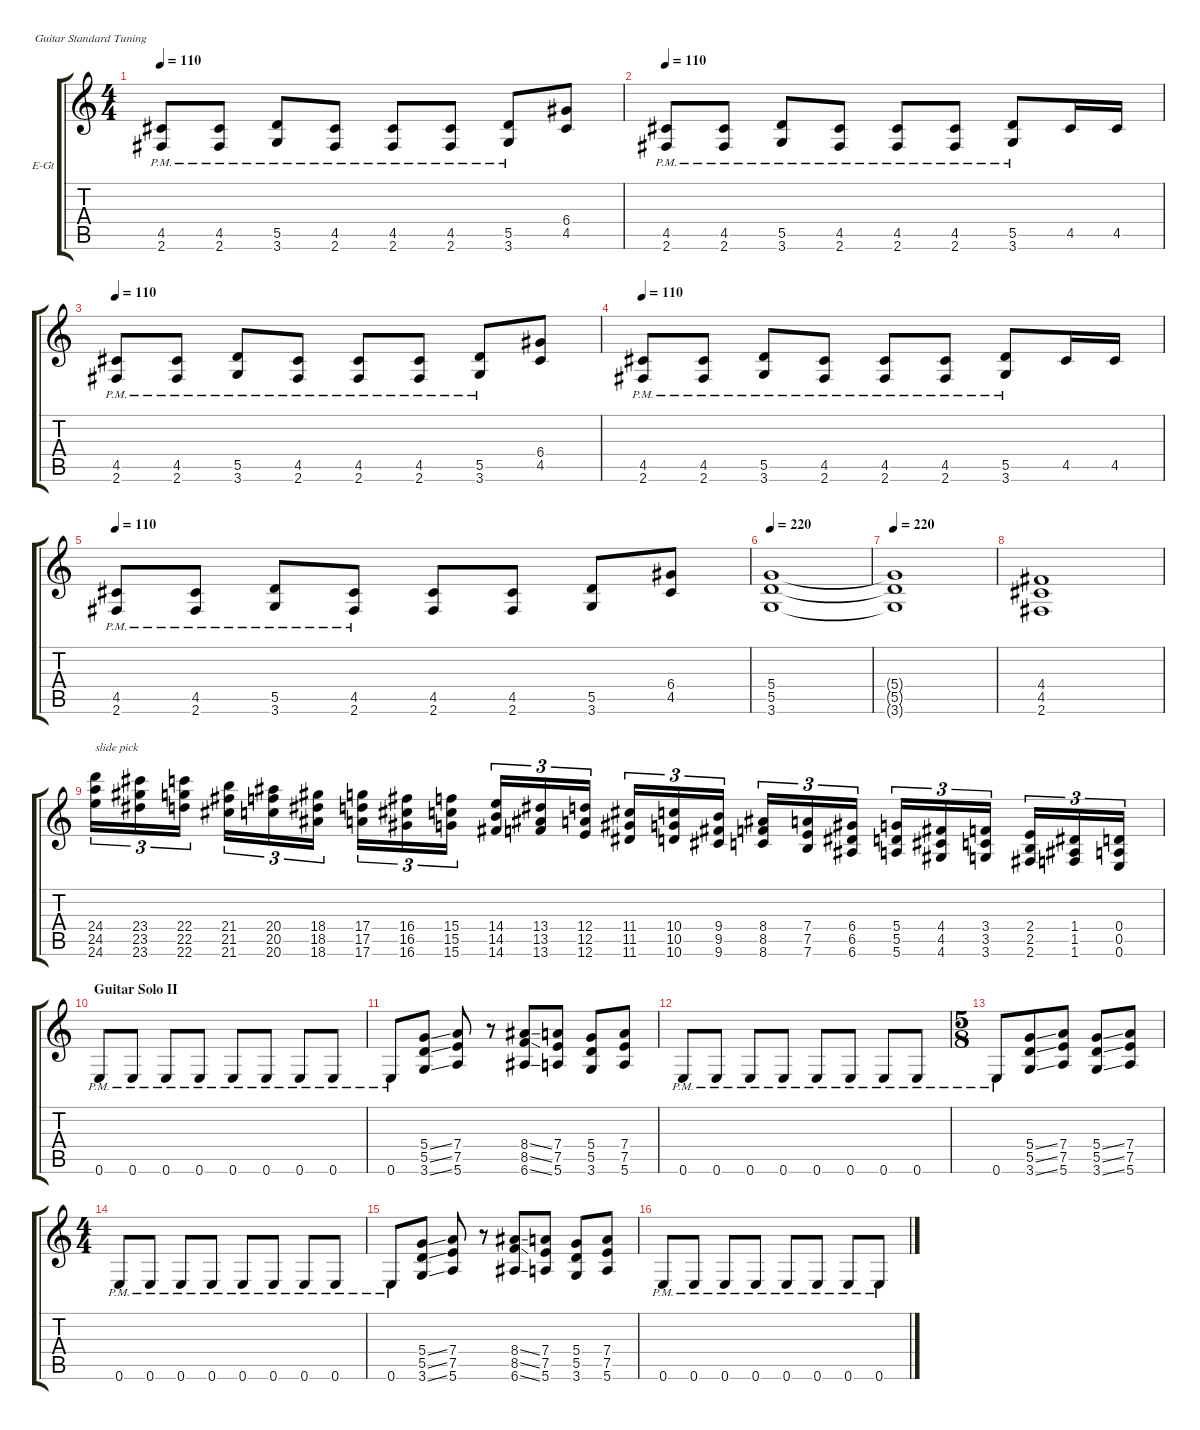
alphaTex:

\hideDynamics
\bracketExtendMode groupsimilarinstruments
\firstSystemTrackNameOrientation horizontal
\otherSystemsTrackNameOrientation horizontal
\track ("Kirk Hammet" "E-Gt") {multiBarRest instrument distortionguitar}
\staff {score tabs}
\tuning (E4 B3 G3 D3 A2 E2)
\ts (4 4)
\tempo 110
\clef g2
\ks c
(4.5{pm} 2.6{pm}).8{dy fff} (4.5{pm} 2.6{pm}).8 (5.5{pm} 3.6{pm}).8 (4.5{pm} 2.6{pm}).8 (4.5{pm} 2.6{pm}).8 (4.5{pm} 2.6{pm}).8 (5.5{pm} 3.6{pm}).8 (6.4 4.5).8 |
\tempo 110
(4.5{pm} 2.6{pm}).8 (4.5{pm} 2.6{pm}).8 (5.5{pm} 3.6{pm}).8{dy f} (4.5{pm} 2.6{pm}).8{dy fff} (4.5{pm} 2.6{pm}).8 (4.5{pm} 2.6{pm}).8 (5.5{pm} 3.6{pm}).8{dy f} 4.5.16{dy fff} 4.5.16 |
\tempo 110
(4.5{pm} 2.6{pm}).8 (4.5{pm} 2.6{pm}).8 (5.5{pm} 3.6{pm}).8 (4.5{pm} 2.6{pm}).8 (4.5{pm} 2.6{pm}).8 (4.5{pm} 2.6{pm}).8 (5.5{pm} 3.6{pm}).8 (6.4 4.5).8 |
\tempo 110
(4.5{pm} 2.6{pm}).8 (4.5{pm} 2.6{pm}).8 (5.5{pm} 3.6{pm}).8{dy f} (4.5{pm} 2.6{pm}).8{dy fff} (4.5{pm} 2.6{pm}).8 (4.5{pm} 2.6{pm}).8 (5.5{pm} 3.6{pm}).8{dy f} 4.5.16{dy fff} 4.5.16 |
\tempo 110
(4.5{pm} 2.6{pm}).8 (4.5{pm} 2.6{pm}).8 (5.5{pm} 3.6{pm}).8 (4.5{pm} 2.6{pm}).8 (4.5 2.6).8 (4.5 2.6).8 (5.5 3.6).8 (6.4 4.5).8 |
\tempo 220
(5.4 5.5 3.6).1 |
\tempo 220
(5.4{t} 5.5{t} 3.6{t}).1{dy f} |
(4.4 4.5 2.6).1{dy fff} |
(24.4 24.5 24.6).16{tu (3 2) txt "slide pick" dy f} (23.4 23.5 23.6).16{tu (3 2)} (22.4 22.5 22.6).16{tu (3 2)} (21.4 21.5 21.6).16{tu (3 2)} (20.4 20.5 20.6).16{tu (3 2)} (18.4 18.5 18.6).16{tu (3 2)} (17.4 17.5 17.6).16{tu (3 2)} (16.4 16.5 16.6).16{tu (3 2)} (15.4 15.5 15.6).16{tu (3 2)} (14.4 14.5 14.6).16{tu (3 2)} (13.4 13.5 13.6).16{tu (3 2)} (12.4 12.5 12.6).16{tu (3 2)} (11.4 11.5 11.6).16{tu (3 2)} (10.4 10.5 10.6).16{tu (3 2)} (9.4 9.5 9.6).16{tu (3 2)} (8.4 8.5 8.6).16{tu (3 2)} (7.4 7.5 7.6).16{tu (3 2)} (6.4 6.5 6.6).16{tu (3 2)} (5.4 5.5 5.6).16{tu (3 2)} (4.4 4.5 4.6).16{tu (3 2)} (3.4 3.5 3.6).16{tu (3 2)} (2.4 2.5 2.6).16{tu (3 2)} (1.4 1.5 1.6).16{tu (3 2)} (0.4 0.5 0.6).16{tu (3 2)} |
\section ("" "Guitar Solo II")
0.6{pm}.8{dy fff} 0.6{pm}.8 0.6{pm}.8 0.6{pm}.8 0.6{pm}.8 0.6{pm}.8 0.6{pm}.8 0.6{pm}.8 |
0.6{pm}.8 (5.4{ss} 5.5{ss} 3.6{ss}).8{dy f} (7.4 7.5 5.6).8 r.8 (8.4{ss} 8.5{ss} 6.6{ss}).8 (7.4 7.5 5.6).8 (5.4 5.5 3.6).8 (7.4 7.5 5.6).8 |
0.6{pm}.8{dy fff} 0.6{pm}.8 0.6{pm}.8 0.6{pm}.8 0.6{pm}.8 0.6{pm}.8 0.6{pm}.8 0.6{pm}.8 |
\ts (5 8)
0.6{pm}.8 (5.4{ss} 5.5{ss} 3.6{ss}).8{dy f} (7.4 7.5 5.6).8 (5.4{ss} 5.5{ss} 3.6{ss}).8 (7.4 7.5 5.6).8 |
\ts (4 4)
0.6{pm}.8{dy fff} 0.6{pm}.8 0.6{pm}.8 0.6{pm}.8 0.6{pm}.8 0.6{pm}.8 0.6{pm}.8 0.6{pm}.8 |
0.6{pm}.8 (5.4{ss} 5.5{ss} 3.6{ss}).8{dy f} (7.4 7.5 5.6).8 r.8 (8.4{ss} 8.5{ss} 6.6{ss}).8 (7.4 7.5 5.6).8 (5.4 5.5 3.6).8 (7.4 7.5 5.6).8 |
0.6{pm}.8{dy fff} 0.6{pm}.8 0.6{pm}.8 0.6{pm}.8 0.6{pm}.8 0.6{pm}.8 0.6{pm}.8 0.6{pm}.8
